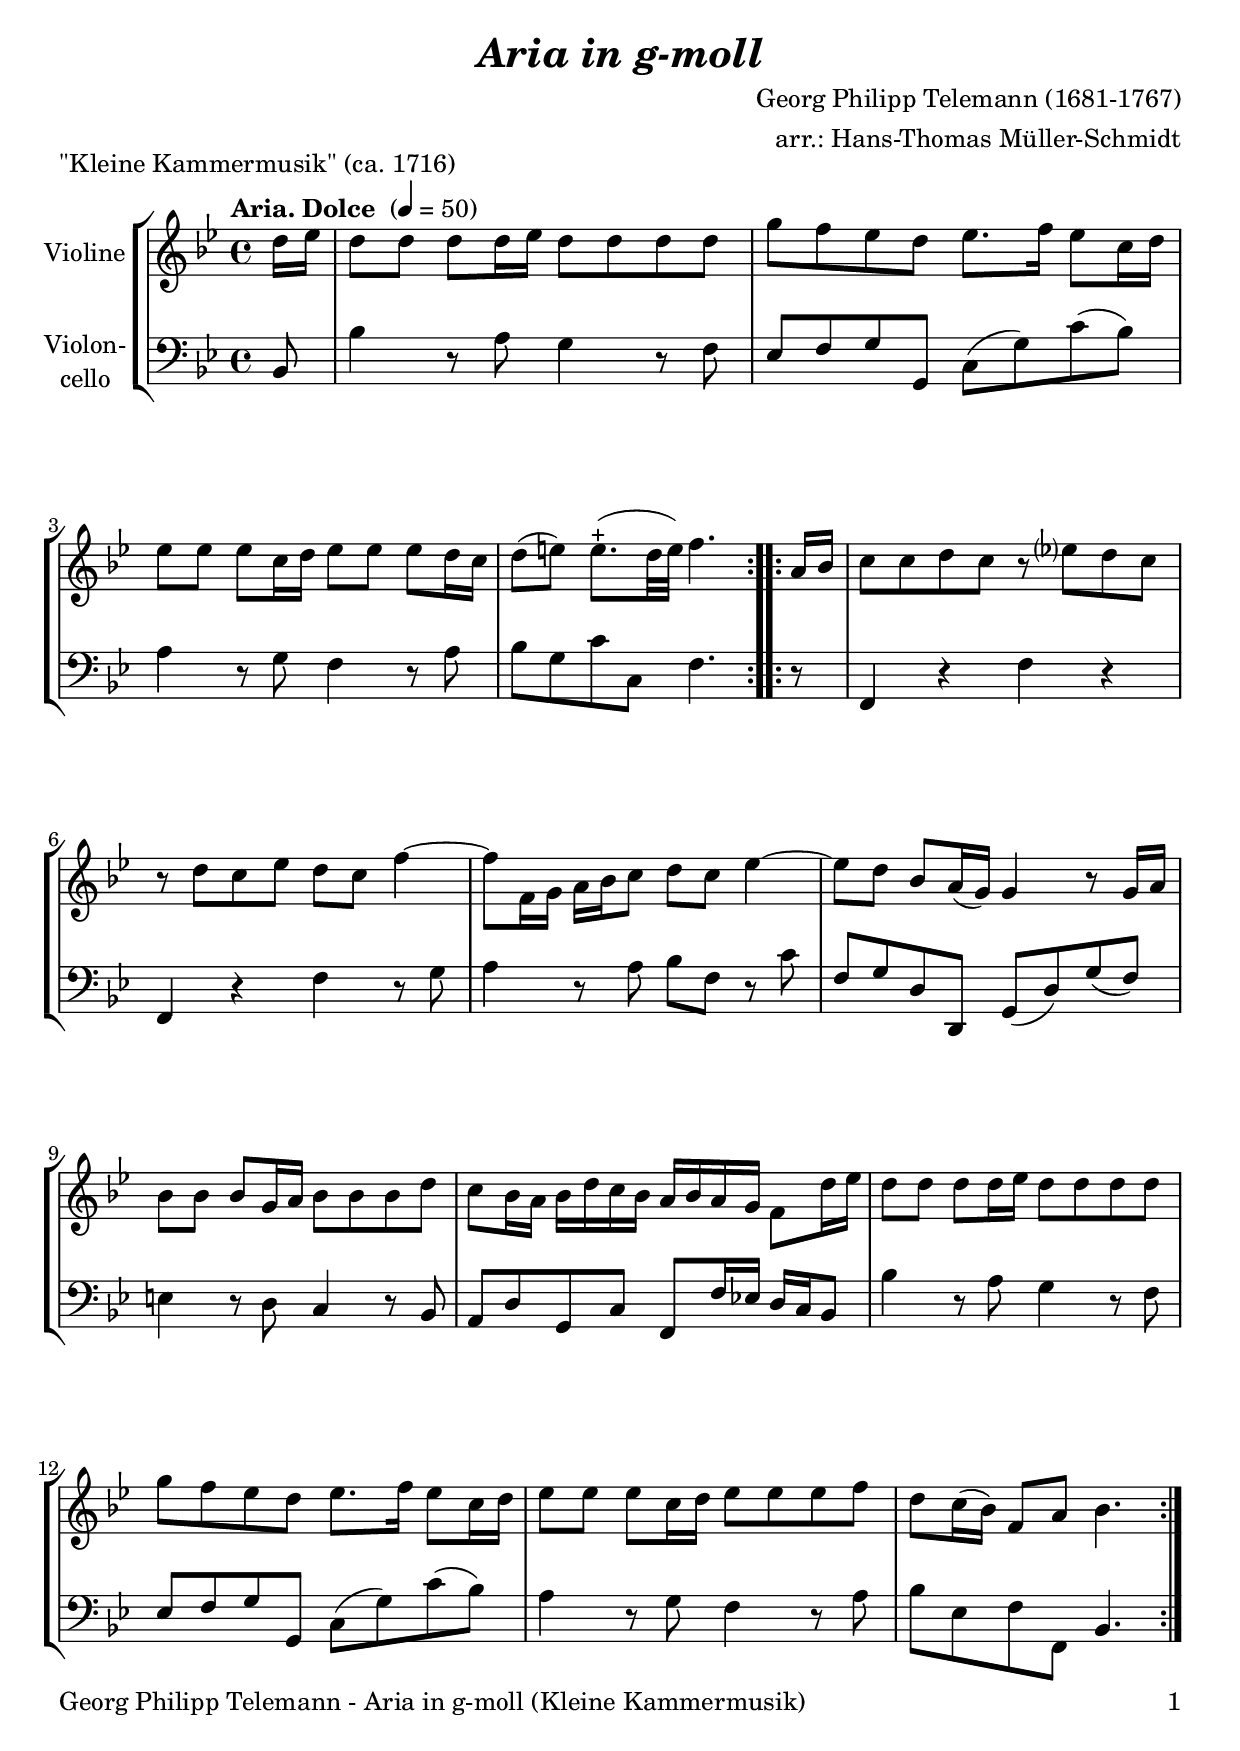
\version "2.18.2"
\include "deutsch.ly"
  
#(set-global-staff-size 22)

\header {
  title     = \markup \bold \italic "Aria in g-moll"
  composer  = "Georg Philipp Telemann (1681-1767)"
  arranger  = "arr.: Hans-Thomas Müller-Schmidt"
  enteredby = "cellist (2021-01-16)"
  piece     = "\"Kleine Kammermusik\" (ca. 1716)"
}

voiceconsts = {
  \key g \minor
  \time 4/4
  \clef "treble"
%  \numericTimeSignature
  % Set default beaming for all staves
%  \set Timing.beamExceptions = #'()
%  \set Timing.baseMoment     = #(ly:make-moment 1 4)
%  \set Timing.beatStructure  = #'(1 1 1)
  \tempo "Aria. Dolce " 4=50
}

mivl = "violin"
%miba = "pizzicato strings"
miba = "cello"

va = \relative c'' {
  \voiceconsts

  \repeat volta 2 {
    \partial 8 d16 es
    d8 d d d16 es d8 d d d
    g f es d es8. f16 es8 c16 d
    es8 es es c16 d es8 es es d16 c

    d8( e) e8.(-+ d32 e) f4.
  }

  \repeat volta 2 {
    a,16 b
    c8 c d c r es? d c
    r d c es d c f4~

    f8 f,16 g a b c8 d c es4~
    es8 d b a16( g) g4 r8 g16 a
    b8 b b g16 a b8 b b d

    c b16 a b d c b a b a g f8 d'16 es
    d8 d d d16 es d8 d d d

    g f es d es8. f16 es8 c16 d
    es8 es es c16 d es8 es es f
    d c16( b) f8 a b4.
  }
}

vb = \relative c {
  \voiceconsts
  \clef "bass"
  
  \repeat volta 2 {
    \partial 8 b8
    b'4 r8 a g4 r8 f
    es f g g, c( g') c( b)
    a4 r8 g f4 r8 a

    b g c c, f4.
  }

  \repeat volta 2 {
    r8
    f,4 r f' r
    f, r f' r8 g

    a4 r8 a b f r c'
    f, g d d, g( d') g( f)
    e4 r8 d c4 r8 b

    a d g, c f, f'16 es! d c b8
    b'4 r8 a g4 r8 f

    es f g g, c( g') c( b)
    a4 r8 g f4 r8 a
    b es, f f, b4.
  }
}


music = \new StaffGroup <<
      \new Staff {
	\set Staff.midiInstrument = \mivl
	\set Staff.instrumentName = \markup \center-column { "Violine" }
	\transpose g g { \va }
      }

      \new Staff {
	\set Staff.midiInstrument = \miba
	\set Staff.instrumentName = \markup \center-column { "Violon-" "cello" }
	\transpose g g { \vb }
      }
>>

\book {
   \paper {
    print-page-number = ##t
    print-first-page-number = ##t
    ragged-last-bottom = ##f
    oddHeaderMarkup = \markup \null
    evenHeaderMarkup = \markup \null
    oddFooterMarkup = \markup {
      \fill-line {
        \on-the-fly #print-page-number-check-first
        "Georg Philipp Telemann - Aria in g-moll (Kleine Kammermusik)" \fromproperty #'page:page-number-string
      }
    }
    evenFooterMarkup = \oddFooterMarkup
  } \score {
    \music
    \layout {}
  }

  \score {
    \unfoldRepeats \music

    \midi {
      \context {
        \Score
      }
    }
  }
}